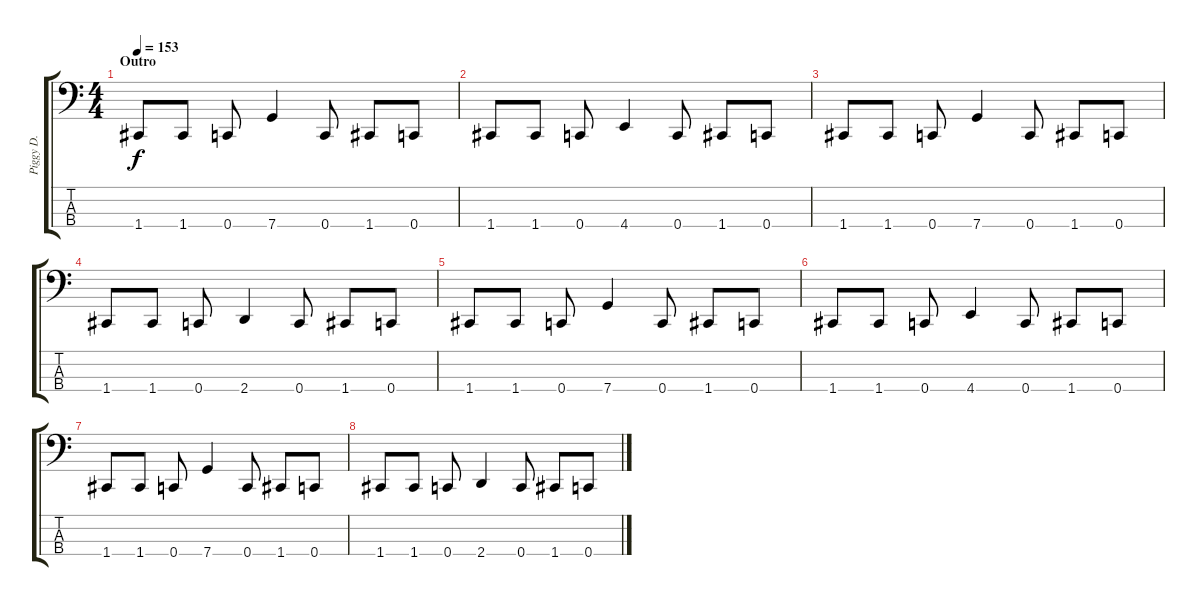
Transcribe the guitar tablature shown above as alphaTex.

\track ("Piggy D." "Piggy D.") {instrument electricbassfinger}
\staff {score tabs}
\tuning (F2 C2 G1 C1) {hide}
\ts (4 4)
\section ("" "Outro")
\tempo 153
\clef f4
\ks c
1.4.8{dy f} 1.4.8 0.4.8 7.4.4 0.4.8 1.4.8 0.4.8 |
1.4.8 1.4.8 0.4.8 4.4.4 0.4.8 1.4.8 0.4.8 |
1.4.8 1.4.8 0.4.8 7.4.4 0.4.8 1.4.8 0.4.8 |
1.4.8 1.4.8 0.4.8 2.4.4 0.4.8 1.4.8 0.4.8 |
1.4.8 1.4.8 0.4.8 7.4.4 0.4.8 1.4.8 0.4.8 |
1.4.8 1.4.8 0.4.8 4.4.4 0.4.8 1.4.8 0.4.8 |
1.4.8 1.4.8 0.4.8 7.4.4 0.4.8 1.4.8 0.4.8 |
1.4.8 1.4.8 0.4.8 2.4.4 0.4.8 1.4.8 0.4.8
